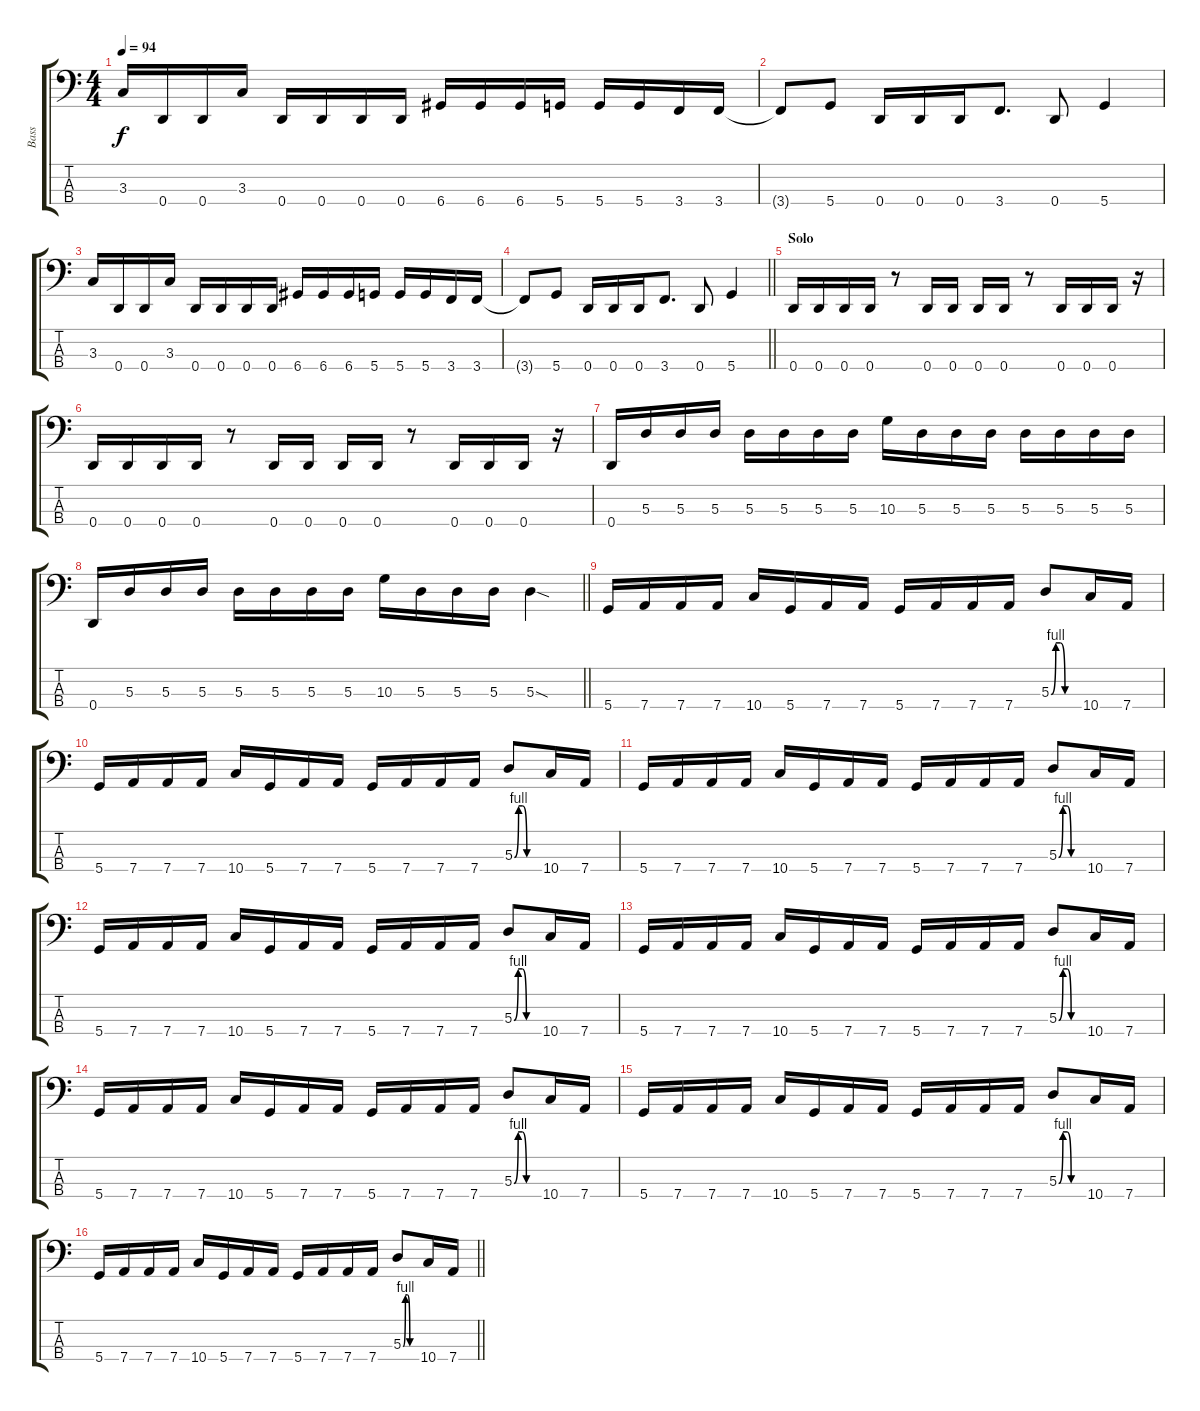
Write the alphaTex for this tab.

\track ("Bass" "Bass") {instrument electricbassfinger}
\staff {score tabs}
\tuning (G2 D2 A1 D1) {hide}
\ts (4 4)
\tempo 94
\clef f4
\ks c
3.3.16{dy f} 0.4.16 0.4.16 3.3.16 0.4.16 0.4.16 0.4.16 0.4.16 6.4.16 6.4.16 6.4.16 5.4.16 5.4.16 5.4.16 3.4.16 3.4.16 |
3.4{t}.8 5.4.8 0.4.16 0.4.16 0.4.16 3.4.8{d} 0.4.8 5.4.4 |
3.3.16 0.4.16 0.4.16 3.3.16 0.4.16 0.4.16 0.4.16 0.4.16 6.4.16 6.4.16 6.4.16 5.4.16 5.4.16 5.4.16 3.4.16 3.4.16 |
\barLineRight lightlight
3.4{t}.8 5.4.8 0.4.16 0.4.16 0.4.16 3.4.8{d} 0.4.8 5.4.4 |
\section ("" "Solo")
0.4.16 0.4.16 0.4.16 0.4.16 r.8 0.4.16 0.4.16 0.4.16 0.4.16 r.8 0.4.16 0.4.16 0.4.16 r.16 |
0.4.16 0.4.16 0.4.16 0.4.16 r.8 0.4.16 0.4.16 0.4.16 0.4.16 r.8 0.4.16 0.4.16 0.4.16 r.16 |
0.4.16 5.3.16 5.3.16 5.3.16 5.3.16 5.3.16 5.3.16 5.3.16 10.3.16 5.3.16 5.3.16 5.3.16 5.3.16 5.3.16 5.3.16 5.3.16 |
\barLineRight lightlight
0.4.16 5.3.16 5.3.16 5.3.16 5.3.16 5.3.16 5.3.16 5.3.16 10.3.16 5.3.16 5.3.16 5.3.16 5.3{sod}.4 |
\section ("" "")
5.4.16 7.4.16 7.4.16 7.4.16 10.4.16 5.4.16 7.4.16 7.4.16 5.4.16 7.4.16 7.4.16 7.4.16 5.3{be (custom 0 0 10 4 20 4 30 0 60 0)}.8 10.4.16 7.4.16 |
5.4.16 7.4.16 7.4.16 7.4.16 10.4.16 5.4.16 7.4.16 7.4.16 5.4.16 7.4.16 7.4.16 7.4.16 5.3{be (custom 0 0 10 4 20 4 30 0 60 0)}.8 10.4.16 7.4.16 |
5.4.16 7.4.16 7.4.16 7.4.16 10.4.16 5.4.16 7.4.16 7.4.16 5.4.16 7.4.16 7.4.16 7.4.16 5.3{be (custom 0 0 10 4 20 4 30 0 60 0)}.8 10.4.16 7.4.16 |
5.4.16 7.4.16 7.4.16 7.4.16 10.4.16 5.4.16 7.4.16 7.4.16 5.4.16 7.4.16 7.4.16 7.4.16 5.3{be (custom 0 0 10 4 20 4 30 0 60 0)}.8 10.4.16 7.4.16 |
5.4.16 7.4.16 7.4.16 7.4.16 10.4.16 5.4.16 7.4.16 7.4.16 5.4.16 7.4.16 7.4.16 7.4.16 5.3{be (custom 0 0 10 4 20 4 30 0 60 0)}.8 10.4.16 7.4.16 |
5.4.16 7.4.16 7.4.16 7.4.16 10.4.16 5.4.16 7.4.16 7.4.16 5.4.16 7.4.16 7.4.16 7.4.16 5.3{be (custom 0 0 10 4 20 4 30 0 60 0)}.8 10.4.16 7.4.16 |
5.4.16 7.4.16 7.4.16 7.4.16 10.4.16 5.4.16 7.4.16 7.4.16 5.4.16 7.4.16 7.4.16 7.4.16 5.3{be (custom 0 0 10 4 20 4 30 0 60 0)}.8 10.4.16 7.4.16 |
\barLineRight lightlight
5.4.16 7.4.16 7.4.16 7.4.16 10.4.16 5.4.16 7.4.16 7.4.16 5.4.16 7.4.16 7.4.16 7.4.16 5.3{be (custom 0 0 10 4 20 4 30 0 60 0)}.8 10.4.16 7.4.16
